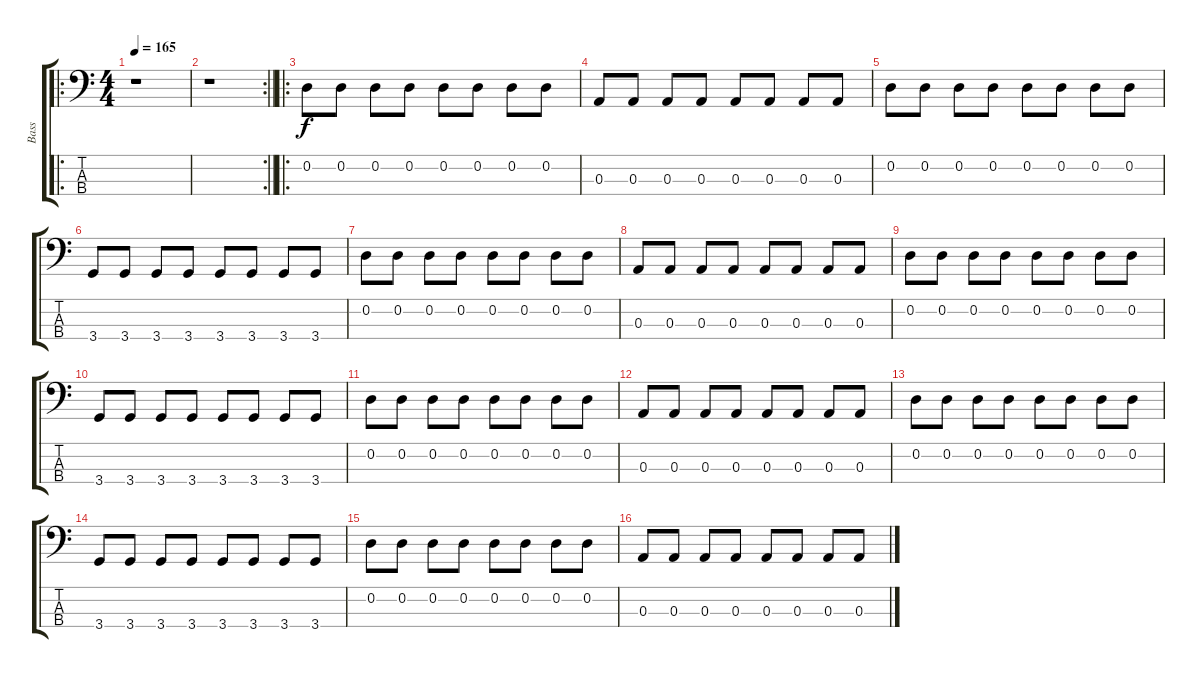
\track ("Bass" "Bass") {instrument electricbasspick}
\staff {score tabs}
\tuning (G2 D2 A1 E1) {hide}
\ro
\ts (4 4)
\tempo 165
\clef f4
\ks c
r.1{dy f instrument electricbasspick} |
\rc 2
\barLineRight lightlight
r.1 |
\ro
0.2.8 0.2.8 0.2.8 0.2.8 0.2.8 0.2.8 0.2.8 0.2.8 |
0.3.8 0.3.8 0.3.8 0.3.8 0.3.8 0.3.8 0.3.8 0.3.8 |
0.2.8 0.2.8 0.2.8 0.2.8 0.2.8 0.2.8 0.2.8 0.2.8 |
3.4.8 3.4.8 3.4.8 3.4.8 3.4.8 3.4.8 3.4.8 3.4.8 |
0.2.8 0.2.8 0.2.8 0.2.8 0.2.8 0.2.8 0.2.8 0.2.8 |
0.3.8 0.3.8 0.3.8 0.3.8 0.3.8 0.3.8 0.3.8 0.3.8 |
0.2.8 0.2.8 0.2.8 0.2.8 0.2.8 0.2.8 0.2.8 0.2.8 |
3.4.8 3.4.8 3.4.8 3.4.8 3.4.8 3.4.8 3.4.8 3.4.8 |
0.2.8 0.2.8 0.2.8 0.2.8 0.2.8 0.2.8 0.2.8 0.2.8 |
0.3.8 0.3.8 0.3.8 0.3.8 0.3.8 0.3.8 0.3.8 0.3.8 |
0.2.8 0.2.8 0.2.8 0.2.8 0.2.8 0.2.8 0.2.8 0.2.8 |
3.4.8 3.4.8 3.4.8 3.4.8 3.4.8 3.4.8 3.4.8 3.4.8 |
0.2.8 0.2.8 0.2.8 0.2.8 0.2.8 0.2.8 0.2.8 0.2.8 |
0.3.8 0.3.8 0.3.8 0.3.8 0.3.8 0.3.8 0.3.8 0.3.8
